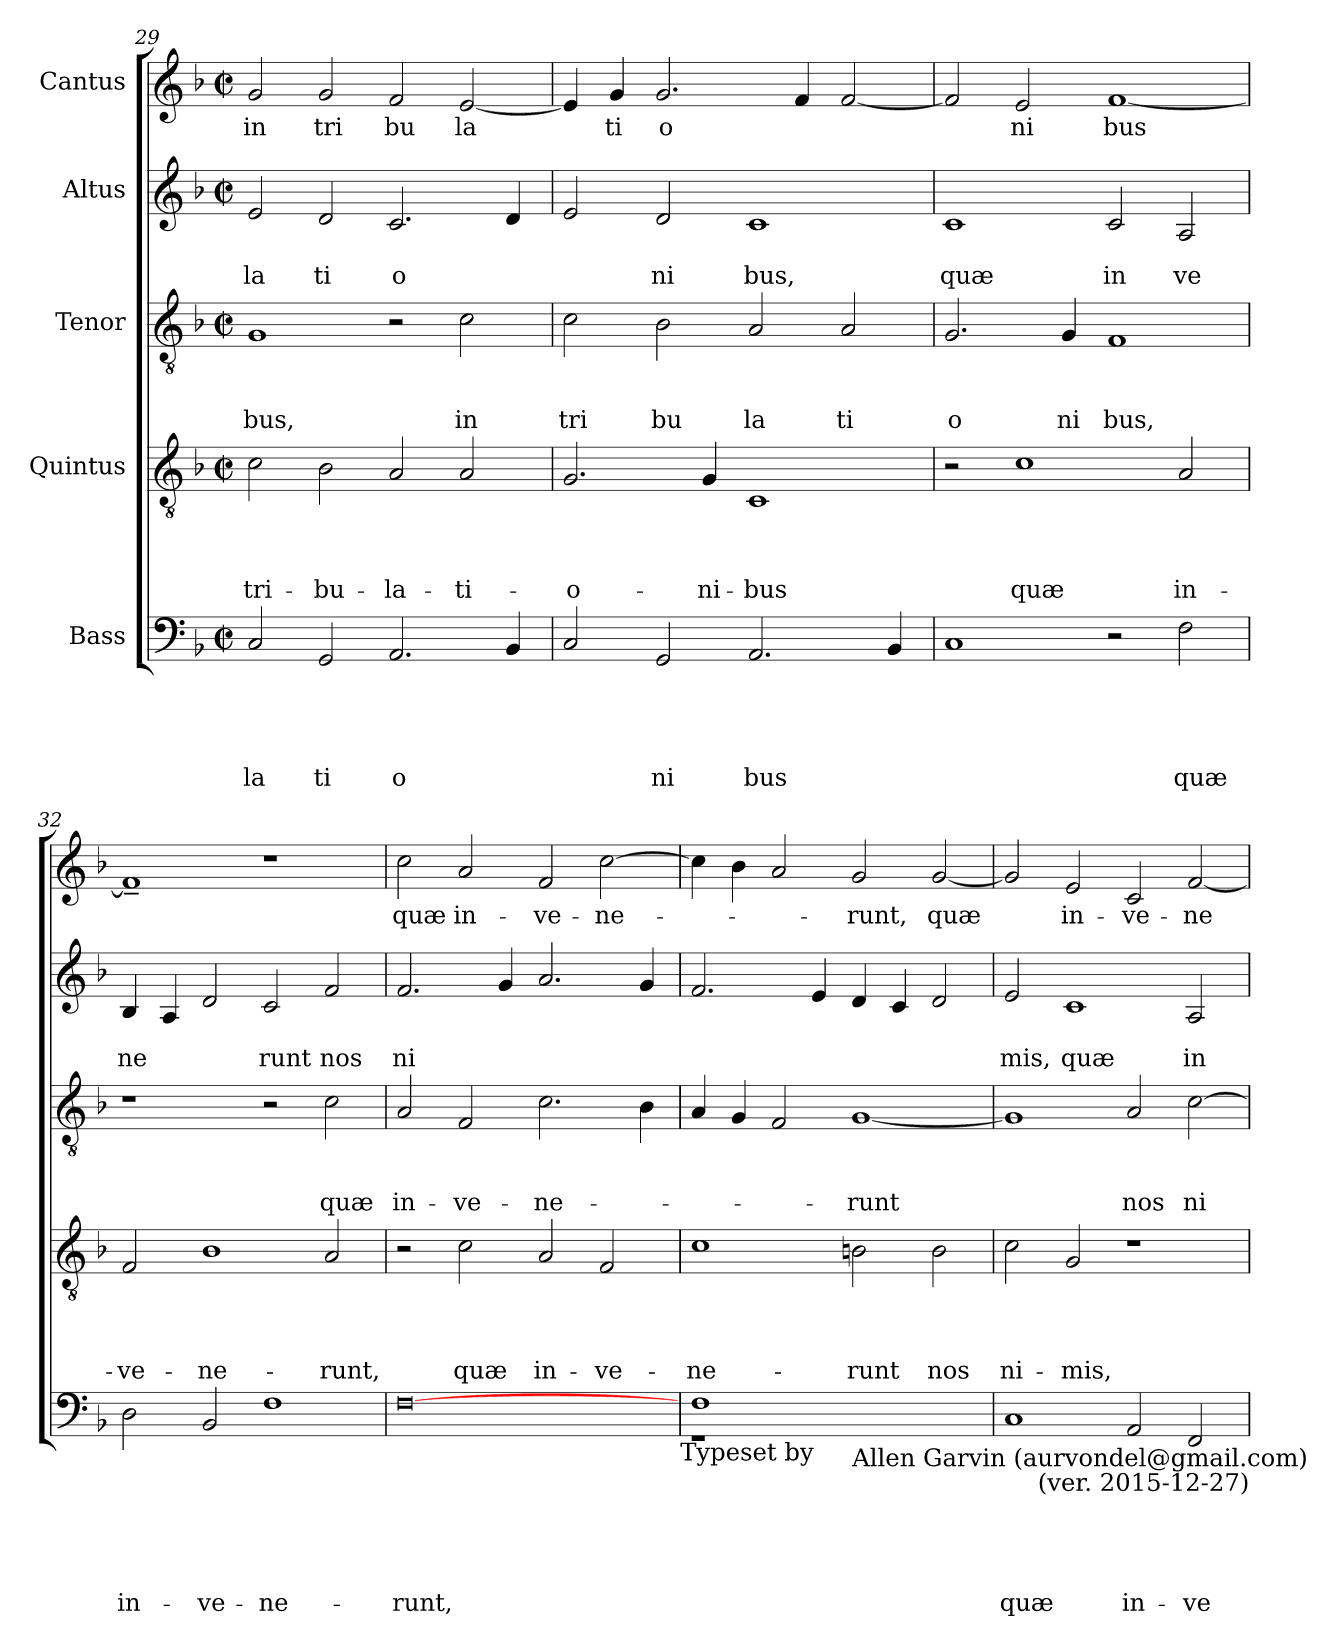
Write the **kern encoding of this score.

**kern	**text	**text	**text	**text	**text	**kern	**text	**text	**text	**text	**kern	**text	**text	**text	**kern	**text	**text	**kern	**text
*part5	*part5	*part5	*part5	*part5	*part5	*part4	*part4	*part4	*part4	*part4	*part3	*part3	*part3	*part3	*part2	*part2	*part2	*part1	*part1
*staff5	*staff5	*staff5	*staff5	*staff5	*staff5	*staff4	*staff4	*staff4	*staff4	*staff4	*staff3	*staff3	*staff3	*staff3	*staff2	*staff2	*staff2	*staff1	*staff1
*I"Bass	*	*	*	*	*	*I"Quintus	*	*	*	*	*I"Tenor	*	*	*	*I"Altus	*	*	*I"Cantus	*
*clefF4	*	*	*	*	*	*clefGv2	*	*	*	*	*clefGv2	*	*	*	*clefG2	*	*	*clefG2	*
*k[b-]	*	*	*	*	*	*k[b-]	*	*	*	*	*k[b-]	*	*	*	*k[b-]	*	*	*k[b-]	*
*F:	*	*	*	*	*	*F:	*	*	*	*	*F:	*	*	*	*F:	*	*	*F:	*
*M2/2	*	*	*	*	*	*M2/2	*	*	*	*	*M2/2	*	*	*	*M2/2	*	*	*M2/2	*
*met(c|)	*	*	*	*	*	*met(c|)	*	*	*	*	*met(c|)	*	*	*	*met(c|)	*	*	*met(c|)	*
=29	=29	=29	=29	=29	=29	=29	=29	=29	=29	=29	=29	=29	=29	=29	=29	=29	=29	=29	=29
!	!	!	!	!	!LO:LY:b	!	!	!	!	!LO:LY:b	!	!	!	!LO:LY:b	!	!	!LO:LY:b	!	!LO:LY:b
2C/	.	.	.	.	la	2c\	.	.	.	tri-	1G	.	.	bus,	2e/	.	la	2g/	in
!	!	!	!	!	!LO:LY:b	!	!	!	!	!LO:LY:b	!	!	!	!	!	!	!LO:LY:b	!	!LO:LY:b
2GG/	.	.	.	.	ti	2B-\	.	.	.	-bu-	.	.	.	.	2d/	.	ti	2g/	tri
!	!	!	!	!	!LO:LY:b	!	!	!	!	!LO:LY:b	!	!	!	!	!	!	!LO:LY:b	!	!LO:LY:b
2.AA/	.	.	.	.	o	2A/	.	.	.	-la-	2r	.	.	.	2.c/	.	o	2f/	bu
!	!	!	!	!	!	!	!	!	!	!LO:LY:b	!	!	!	!LO:LY:b	!	!	!	!	!LO:LY:b
.	.	.	.	.	.	2A/	.	.	.	-ti-	2c\	.	.	in	.	.	.	[<2e/	la
4BB-/	.	.	.	.	.	.	.	.	.	.	.	.	.	.	4d/	.	.	.	.
=30	=30	=30	=30	=30	=30	=30	=30	=30	=30	=30	=30	=30	=30	=30	=30	=30	=30	=30	=30
!	!	!	!	!	!	!	!	!	!	!LO:LY:b	!	!	!	!LO:LY:b	!	!	!	!	!
2C/	.	.	.	.	.	2.G/	.	.	.	-o-	2c\	.	.	tri	2e/	.	.	4e/]	.
!	!	!	!	!	!	!	!	!	!	!	!	!	!	!	!	!	!	!	!LO:LY:b
.	.	.	.	.	.	.	.	.	.	.	.	.	.	.	.	.	.	4g/	ti
!	!	!	!	!	!LO:LY:b	!	!	!	!	!	!	!	!	!LO:LY:b	!	!	!LO:LY:b	!	!LO:LY:b
2GG/	.	.	.	.	ni	.	.	.	.	.	2B-\	.	.	bu	2d/	.	ni	2.g/	o
!	!	!	!	!	!	!	!	!	!	!LO:LY:b	!	!	!	!	!	!	!	!	!
.	.	.	.	.	.	4G/	.	.	.	-ni-	.	.	.	.	.	.	.	.	.
!	!	!	!	!	!LO:LY:b	!	!	!	!	!LO:LY:b	!	!	!	!LO:LY:b	!	!	!LO:LY:b	!	!
2.AA/	.	.	.	.	bus	1C	.	.	.	-bus	2A/	.	.	la	1c	.	bus,	.	.
.	.	.	.	.	.	.	.	.	.	.	.	.	.	.	.	.	.	4f/	.
!	!	!	!	!	!	!	!	!	!	!	!	!	!	!LO:LY:b	!	!	!	!	!
.	.	.	.	.	.	.	.	.	.	.	2A/	.	.	ti	.	.	.	[<2f/	.
4BB-/	.	.	.	.	.	.	.	.	.	.	.	.	.	.	.	.	.	.	.
=31	=31	=31	=31	=31	=31	=31	=31	=31	=31	=31	=31	=31	=31	=31	=31	=31	=31	=31	=31
!	!	!	!	!	!	!	!	!	!	!	!	!	!	!LO:LY:b	!	!	!LO:LY:b	!	!
1C	.	.	.	.	.	2r	.	.	.	.	2.G/	.	.	o	1c	.	quæ	2f/]	.
!	!	!	!	!	!	!	!	!	!	!LO:LY:b	!	!	!	!	!	!	!	!	!LO:LY:b
.	.	.	.	.	.	1c	.	.	.	quæ	.	.	.	.	.	.	.	2e/	ni
!	!	!	!	!	!	!	!	!	!	!	!	!	!	!LO:LY:b	!	!	!	!	!
.	.	.	.	.	.	.	.	.	.	.	4G/	.	.	ni	.	.	.	.	.
!	!	!	!	!	!	!	!	!	!	!	!	!	!	!LO:LY:b	!	!	!LO:LY:b	!	!LO:LY:b
2r	.	.	.	.	.	.	.	.	.	.	1F	.	.	bus,	2c/	.	in	[<1f	bus
!	!	!	!	!	!LO:LY:b	!	!	!	!	!LO:LY:b	!	!	!	!	!	!	!LO:LY:b	!	!
2F\	.	.	.	.	quæ	2A/	.	.	.	in-	.	.	.	.	2A/	.	ve	.	.
!!LO:LB:g=z
=32	=32	=32	=32	=32	=32	=32	=32	=32	=32	=32	=32	=32	=32	=32	=32	=32	=32	=32	=32
!	!	!	!	!	!LO:LY:b	!	!	!	!	!LO:LY:b	!	!	!	!	!	!	!LO:LY:b	!	!
2D\	.	.	.	.	in-	2F/	.	.	.	-ve-	1r	.	.	.	4B-/	.	ne	1f~<]	.
.	.	.	.	.	.	.	.	.	.	.	.	.	.	.	4A/	.	.	.	.
!	!	!	!	!	!LO:LY:b	!	!	!	!	!LO:LY:b	!	!	!	!	!	!	!	!	!
2BB-/	.	.	.	.	-ve-	1B-	.	.	.	-ne-	.	.	.	.	2d/	.	.	.	.
!	!	!	!	!	!LO:LY:b	!	!	!	!	!	!	!	!	!	!	!	!LO:LY:b	!	!
1F	.	.	.	.	-ne-	.	.	.	.	.	2r	.	.	.	2c/	.	runt	1r	.
!	!	!	!	!	!	!	!	!	!	!LO:LY:b	!	!	!	!LO:LY:b	!	!	!LO:LY:b	!	!
.	.	.	.	.	.	2A/	.	.	.	-runt,	2c\	.	.	quæ	2f/	.	nos	.	.
=33	=33	=33	=33	=33	=33	=33	=33	=33	=33	=33	=33	=33	=33	=33	=33	=33	=33	=33	=33
!	!	!	!	!	!LO:LY:b	!	!	!	!	!	!	!	!	!LO:LY:b	!	!	!LO:LY:b	!	!LO:LY:b
[>0F	.	.	.	.	-runt,	2r	.	.	.	.	2A/	.	.	in-	2.f/	.	ni	2cc\	quæ
!	!	!	!	!	!	!	!	!	!	!LO:LY:b	!	!	!	!LO:LY:b	!	!	!	!	!LO:LY:b
.	.	.	.	.	.	2c\	.	.	.	quæ	2F/	.	.	-ve-	.	.	.	2a/	in-
.	.	.	.	.	.	.	.	.	.	.	.	.	.	.	4g/	.	.	.	.
!	!	!	!	!	!	!	!	!	!	!LO:LY:b	!	!	!	!LO:LY:b	!	!	!	!	!LO:LY:b
.	.	.	.	.	.	2A/	.	.	.	in-	2.c\	.	.	-ne-	2.a/	.	.	2f/	-ve-
!	!	!	!	!	!	!	!	!	!	!LO:LY:b	!	!	!	!	!	!	!	!	!LO:LY:b
.	.	.	.	.	.	2F/	.	.	.	-ve-	.	.	.	.	.	.	.	[>2cc\	-ne-
.	.	.	.	.	.	.	.	.	.	.	4B-\	.	.	.	4g/	.	.	.	.
!LO:TX:b:t=Typeset by	!	!	!	!	!	!	!	!	!	!	!	!	!	!	!	!	!	!	!
=34	=34	=34	=34	=34	=34	=34	=34	=34	=34	=34	=34	=34	=34	=34	=34	=34	=34	=34	=34
*^	*	*	*	*	*	*	*	*	*	*	*	*	*	*	*	*	*	*	*
*	*^	*	*	*	*	*	*	*	*	*	*	*	*	*	*	*	*	*	*	*
!	!	!	!	!	!	!	!	!	!	!	!	!LO:LY:b	!	!	!	!	!	!	!	!	!
1ryy	1F	1r	.	.	.	.	.	1c	.	.	.	-ne-	4A/	.	.	.	2.f/	.	.	4cc\]	.
.	.	.	.	.	.	.	.	.	.	.	.	.	4G/	.	.	.	.	.	.	4b-\	.
.	.	.	.	.	.	.	.	.	.	.	.	.	2F/	.	.	.	.	.	.	2a/	.
.	.	.	.	.	.	.	.	.	.	.	.	.	.	.	.	.	4e/	.	.	.	.
!LO:TX:b:t=Allen Garvin (aurvondel@gmail.com)	!	!	!	!	!	!	!	!	!	!	!	!	!	!	!	!	!	!	!	!	!
!	!	!	!	!	!	!	!	!	!	!	!	!LO:LY:b	!	!	!	!LO:LY:b	!	!	!	!	!LO:LY:b
1ryy	1ryy	1ryy	.	.	.	.	.	2Bn\	.	.	.	-runt	[<1G	.	.	-runt	4d/	.	.	2g/	-runt,
.	.	.	.	.	.	.	.	.	.	.	.	.	.	.	.	.	4c/	.	.	.	.
!	!	!	!	!	!	!	!	!	!	!	!	!LO:LY:b	!	!	!	!	!	!	!	!	!LO:LY:b
.	.	.	.	.	.	.	.	2B\	.	.	.	nos	.	.	.	.	2d/	.	.	[<2g/	quæ
*v	*v	*v	*	*	*	*	*	*	*	*	*	*	*	*	*	*	*	*	*	*	*
=35	=35	=35	=35	=35	=35	=35	=35	=35	=35	=35	=35	=35	=35	=35	=35	=35	=35	=35	=35
!	!	!	!	!	!LO:LY:b	!	!	!	!	!LO:LY:b	!	!	!	!	!	!	!LO:LY:b	!	!
1C	.	.	.	.	quæ	2c\	.	.	.	ni-	1G]	.	.	.	2e/	.	mis,	2g/]	.
!	!	!	!	!	!	!	!	!	!	!LO:LY:b	!	!	!	!	!	!	!LO:LY:b	!	!LO:LY:b
.	.	.	.	.	.	2G/	.	.	.	-mis,	.	.	.	.	1c	.	quæ	2e/	in-
!	!	!	!	!	!LO:LY:b	!	!	!	!	!	!	!	!	!LO:LY:b	!	!	!	!	!LO:LY:b
2AA/	.	.	.	.	in-	1r	.	.	.	.	2A/	.	.	nos	.	.	.	2c/	-ve-
!	!	!	!	!	!LO:LY:b	!	!	!	!	!	!	!	!	!LO:LY:b	!	!	!LO:LY:b	!	!LO:LY:b
2FF/	.	.	.	.	-ve-	.	.	.	.	.	[>2c\	.	.	ni-	2A/	.	in	[<2f/	-ne-
!LO:TX:b:t=(ver. 2015-12-27)	!	!	!	!	!	!	!	!	!	!	!	!	!	!	!	!	!	!	!
=	=	=	=	=	=	=	=	=	=	=	=	=	=	=	=	=	=	=	=
*-	*-	*-	*-	*-	*-	*-	*-	*-	*-	*-	*-	*-	*-	*-	*-	*-	*-	*-	*-
